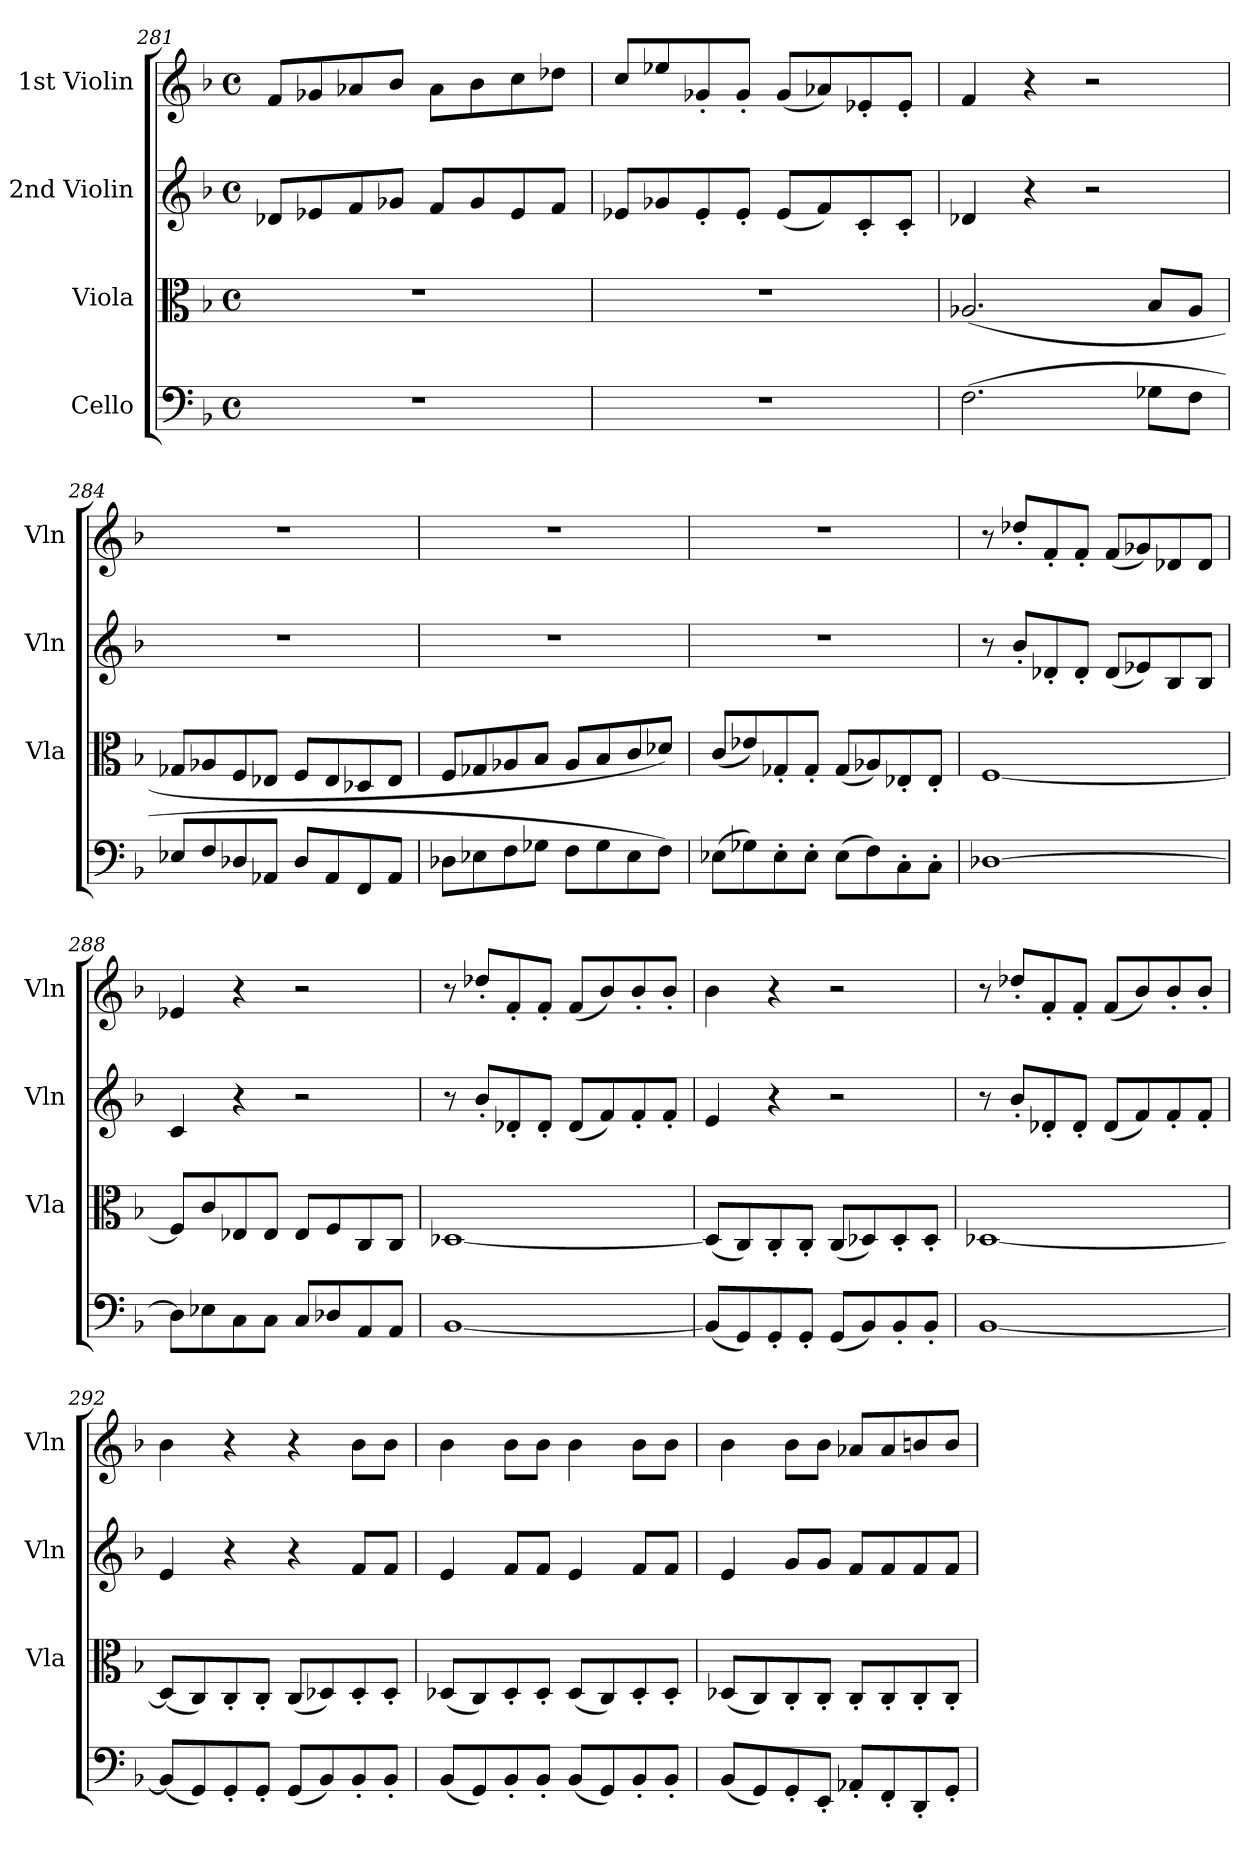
**kern	**kern	**kern	**kern
*part4	*part3	*part2	*part1
*staff4	*staff3	*staff2	*staff1
*I"Cello	*I"Viola	*I"2nd Violin	*I"1st Violin
*	*I'Vla	*I'Vln	*I'Vln
*clefF4	*clefC3	*clefG2	*clefG2
*k[b-]	*k[b-]	*k[b-]	*k[b-]
*F:	*F:	*F:	*F:
*M4/4	*M4/4	*M4/4	*M4/4
*met(c)	*met(c)	*met(c)	*met(c)
=281	=281	=281	=281
1r	1r	8d-X/L	8f/L
.	.	8e-X/	8g-/
.	.	8f/	8a-/
.	.	8g-X/J	8b-\J
.	.	8f/L	8a-\L
.	.	8g-/	8b-\
.	.	8e-/	8cc\
.	.	8f/J	8dd-\J
=282	=282	=282	=282
1r	1r	8e-X/L	8cc\L
.	.	8g-X/	8ee-\
.	.	8e-'/	8g-'/
.	.	8e-'/J	8g-'/J
.	.	(8e-/L	(8g-/L
.	.	8f/)	8a-/)
.	.	8c'/	8e-'/
.	.	8c'/J	8e-'/J
=283	=283	=283	=283
(2.F\	(2.A-X/	4d-X/	4f/
.	.	4r	4r
.	.	2r	2r
8G-X\L	8B-/L	.	.
8F\J	8A-/J	.	.
=284	=284	=284	=284
8E-X/L	8G-X/L	1r	1r
8F/	8A-X/	.	.
8D-X/	8F/	.	.
8AA-X/J	8E-X/J	.	.
8D-/L	8F/L	.	.
8AA-/	8E-/	.	.
8FF/	8D-X/	.	.
8AA-/J	8E-/J	.	.
=285	=285	=285	=285
8D-X\L	8F/L	1r	1r
8E-X\	8G-X/	.	.
8F\	8A-X/	.	.
8G-X\J	8B-/J	.	.
8F\L	8A-/L	.	.
8G-\	8B-/	.	.
8E-\	8c/	.	.
8F\J)	8d-X/J)	.	.
=286	=286	=286	=286
(8E-X\L	(8c/L	1r	1r
8G-X\)	8e-X/)	.	.
8E-'\	8G-X'/	.	.
8E-'\J	8G-'/J	.	.
(8E-\L	(8G-/L	.	.
8F\)	8A-X/)	.	.
8C'\	8E-X'/	.	.
8C'\J	8E-'/J	.	.
=287	=287	=287	=287
[1D-X	[1F	8r	8r
.	.	8b-'/L	8dd-'/L
.	.	8d-X'/	8f'/
.	.	8d-'/J	8f'/J
.	.	(8d-/L	(8f/L
.	.	8e-X/)	8g-/)
.	.	8B-/	8d-/
.	.	8B-/J	8d-/J
!!LO:LB:g=z
=288	=288	=288	=288
8D-\L]	8F/L]	4c/	4e-X/
8E-X\	8c/	.	.
8C\	8E-X/	4r	4r
8C\J	8E-/J	.	.
8C/L	8E-/L	2r	2r
8D-X/	8F/	.	.
8AA/	8C/	.	.
8AA/J	8C/J	.	.
=289	=289	=289	=289
[1BB-	[1D-X	8r	8r
.	.	8b-'/L	8dd-X'/L
.	.	8d-X'/	8f'/
.	.	8d-'/J	8f'/J
.	.	(8d-/L	(8f/L
.	.	8f/)	8b-/)
.	.	8f'/	8b-'/
.	.	8f'/J	8b-'/J
=290	=290	=290	=290
(8BB-/L]	(8D-/L]	4e/	4b-\
8GG/)	8C/)	.	.
8GG'/	8C'/	4r	4r
8GG'/J	8C'/J	.	.
(8GG/L	(8C/L	2r	2r
8BB-/)	8D-X/)	.	.
8BB-'/	8D-'/	.	.
8BB-'/J	8D-'/J	.	.
=291	=291	=291	=291
[1BB-	[1D-X	8r	8r
.	.	8b-'/L	8dd-X'/L
.	.	8d-X'/	8f'/
.	.	8d-'/J	8f'/J
.	.	(8d-/L	(8f/L
.	.	8f/)	8b-/)
.	.	8f'/	8b-'/
.	.	8f'/J	8b-'/J
=292	=292	=292	=292
(8BB-/L]	(8D-/L]	4e/	4b-\
8GG/)	8C/)	.	.
8GG'/	8C'/	4r	4r
8GG'/J	8C'/J	.	.
(8GG/L	(8C/L	4r	4r
8BB-/)	8D-X/)	.	.
8BB-'/	8D-'/	8f/L	8b-\L
8BB-'/J	8D-'/J	8f/J	8b-\J
=293	=293	=293	=293
(8BB-/L	(8D-X/L	4e/	4b-\
8GG/)	8C/)	.	.
8BB-'/	8D-'/	8f/L	8b-\L
8BB-'/J	8D-'/J	8f/J	8b-\J
(8BB-/L	(8D-/L	4e/	4b-\
8GG/)	8C/)	.	.
8BB-'/	8D-'/	8f/L	8b-\L
8BB-'/J	8D-'/J	8f/J	8b-\J
=294	=294	=294	=294
(8BB-/L	(8D-X/L	4e/	4b-\
8GG/)	8C/)	.	.
8GG'/	8C'/	8g/L	8b-\L
8EE'/J	8C'/J	8g/J	8b-\J
8AA-X'/L	8C'/L	8f/L	8a-X/L
8FF'/	8C'/	8f/	8a-/
8DD'/	8C'/	8f/	8bn/
8GG'/J	8C'/J	8f/J	8b/J
=	=	=	=
*-	*-	*-	*-
